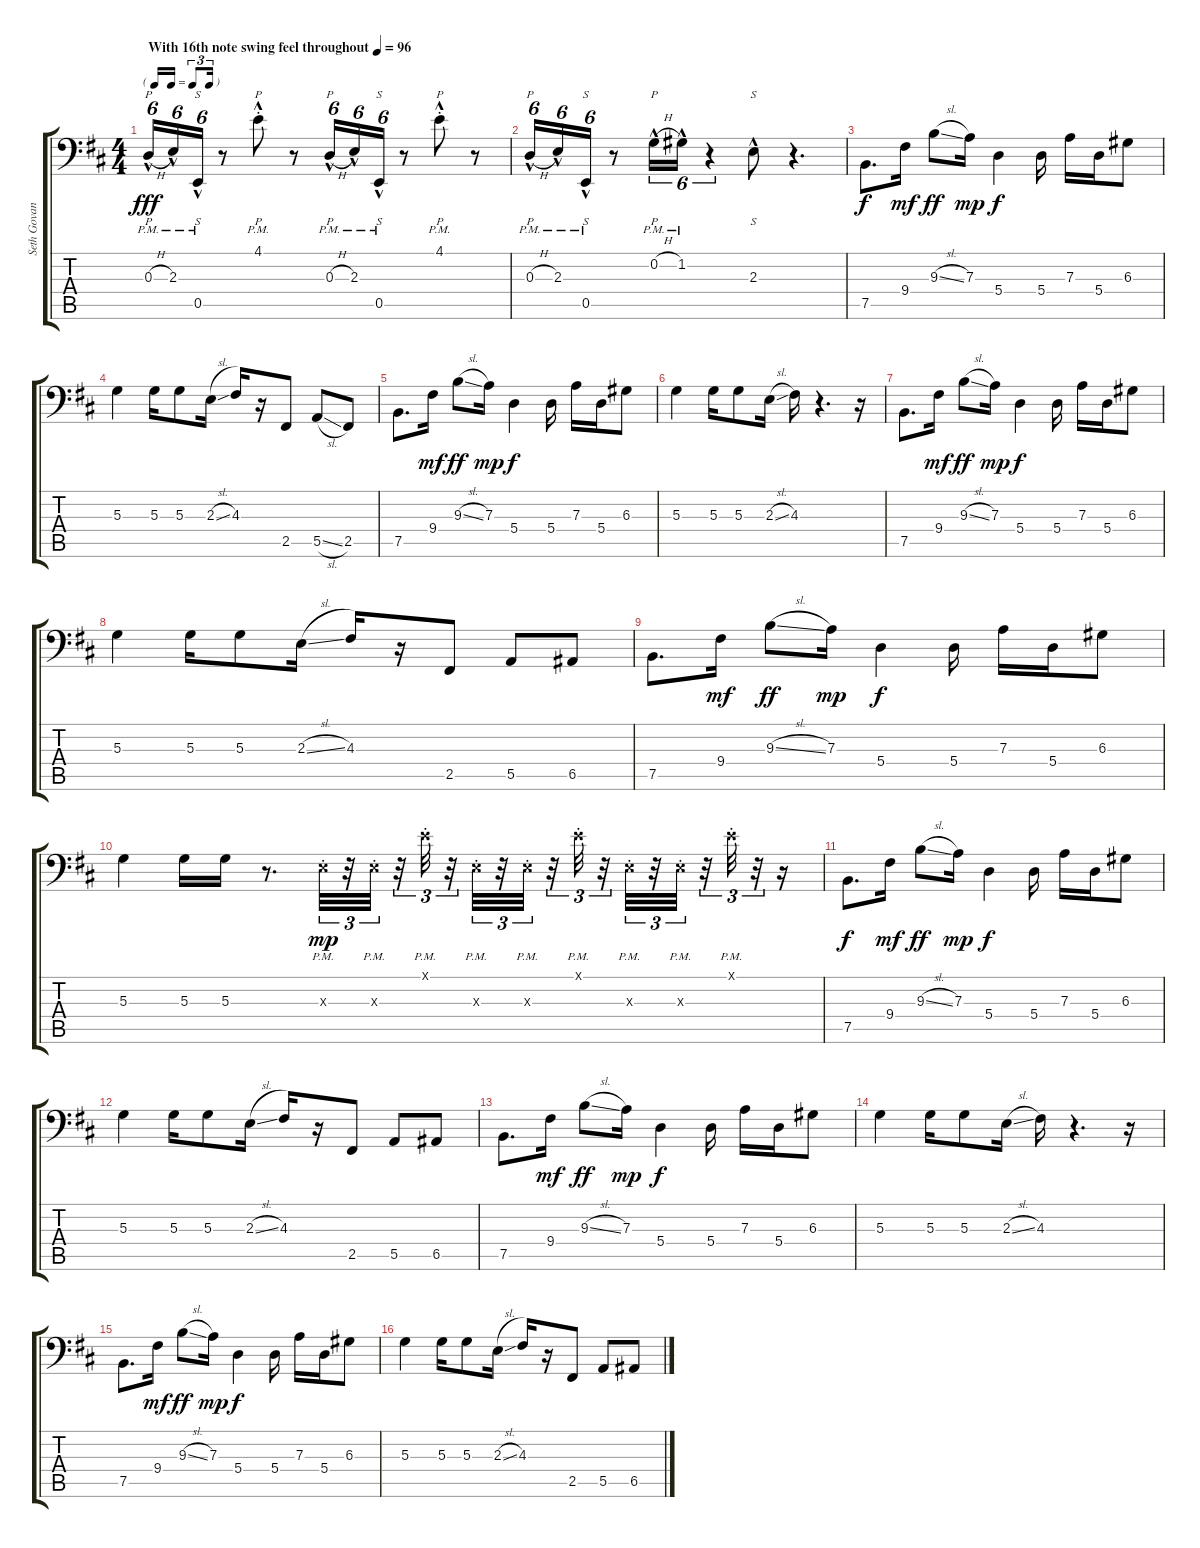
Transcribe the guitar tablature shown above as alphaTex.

\track ("Seth Govan" "Seth Govan") {instrument electricbassfinger}
\staff {score tabs}
\tuning (C3 G2 D2 A1 E1 B0) {hide}
\ts (4 4)
\tf triplet16th
\section ("" "")
\tempo (96 "With 16th note swing feel throughout")
\clef f4
\ks d
0.3{h hac pm}.16{p tu (6 4) dy fff instrument slapbass2} 2.3{hac pm}.16{tu (6 4)} 0.5{hac pm}.16{s tu (6 4)} r.8 4.1{hac pm st}.8{p} r.8 0.3{h hac pm}.16{p tu (6 4)} 2.3{hac pm}.16{tu (6 4)} 0.5{hac pm}.16{s tu (6 4)} r.8 4.1{hac pm st}.8{p} r.8 |
0.3{h hac pm}.16{p tu (6 4)} 2.3{hac pm}.16{tu (6 4)} 0.5{hac pm}.16{s tu (6 4)} r.8 0.2{h hac pm}.16{p tu (6 4)} 1.2{hac pm}.16{tu (6 4)} r.4{tu (6 4)} 2.3{hac}.8{s} r.4{d} |
7.5.8{d dy f instrument electricbassfinger} 9.4.16{dy mf} 9.3{sl}.8{dy ff} 7.3.16{dy mp} 5.4.4{dy f} 5.4.16 7.3.16 5.4.16 6.3.8 |
5.3.4 5.3.16 5.3.8 2.3{sl}.16 4.3.16 r.16 2.5.8 5.5{sl}.8 2.5.8 |
7.5.8{d} 9.4.16{dy mf} 9.3{sl}.8{dy ff} 7.3.16{dy mp} 5.4.4{dy f} 5.4.16 7.3.16 5.4.16 6.3.8 |
5.3.4 5.3.16 5.3.8 2.3{sl}.16 4.3.16 r.4{d} r.16 |
7.5.8{d} 9.4.16{dy mf} 9.3{sl}.8{dy ff} 7.3.16{dy mp} 5.4.4{dy f} 5.4.16 7.3.16 5.4.16 6.3.8 |
5.3.4 5.3.16 5.3.8 2.3{sl}.16 4.3.16 r.16 2.5.8 5.5.8 6.5.8 |
7.5.8{d} 9.4.16{dy mf} 9.3{sl}.8{dy ff} 7.3.16{dy mp} 5.4.4{dy f} 5.4.16 7.3.16 5.4.16 6.3.8 |
5.3.4 5.3.16 5.3.16 r.8{d} 2.3{pm st x}.32{tu (3 2) dy mp volume 10 instrument slapbass2} r.32{tu (3 2)} 2.3{pm st x}.32{tu (3 2)} r.32{tu (3 2)} 4.1{pm st x}.32{tu (3 2)} r.32{tu (3 2)} 2.3{pm st x}.32{tu (3 2)} r.32{tu (3 2)} 2.3{pm st x}.32{tu (3 2)} r.32{tu (3 2)} 4.1{pm st x}.32{tu (3 2)} r.32{tu (3 2)} 2.3{pm st x}.32{tu (3 2)} r.32{tu (3 2)} 2.3{pm st x}.32{tu (3 2)} r.32{tu (3 2)} 4.1{pm st x}.32{tu (3 2)} r.32{tu (3 2)} r.16 |
7.5.8{d dy f volume 16 instrument electricbassfinger} 9.4.16{dy mf} 9.3{sl}.8{dy ff} 7.3.16{dy mp} 5.4.4{dy f} 5.4.16 7.3.16 5.4.16 6.3.8 |
5.3.4 5.3.16 5.3.8 2.3{sl}.16 4.3.16 r.16 2.5.8 5.5.8 6.5.8 |
7.5.8{d} 9.4.16{dy mf} 9.3{sl}.8{dy ff} 7.3.16{dy mp} 5.4.4{dy f} 5.4.16 7.3.16 5.4.16 6.3.8 |
5.3.4 5.3.16 5.3.8 2.3{sl}.16 4.3.16 r.4{d} r.16 |
7.5.8{d} 9.4.16{dy mf} 9.3{sl}.8{dy ff} 7.3.16{dy mp} 5.4.4{dy f} 5.4.16 7.3.16 5.4.16 6.3.8 |
5.3.4 5.3.16 5.3.8 2.3{sl}.16 4.3.16 r.16 2.5.8 5.5.8 6.5.8
